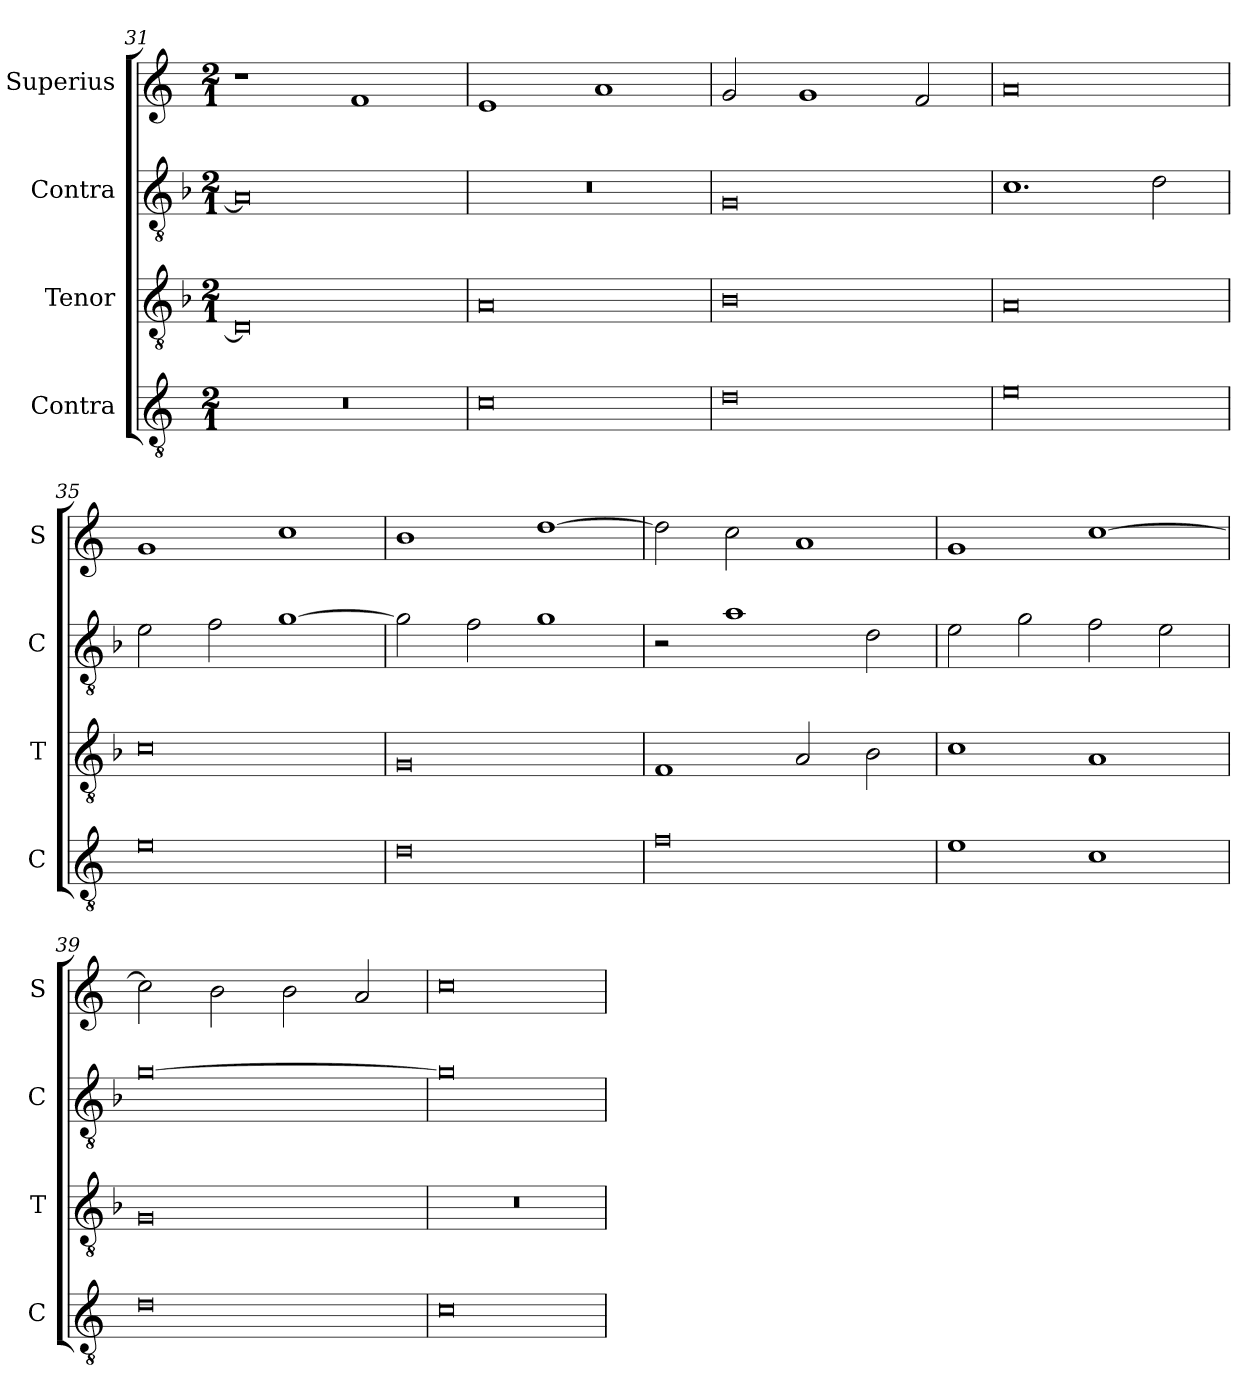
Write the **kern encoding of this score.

**kern	**kern	**kern	**kern
*part4	*part3	*part2	*part1
*staff4	*staff3	*staff2	*staff1
*I"Contra	*I"Tenor	*I"Contra	*I"Superius
*I'C	*I'T	*I'C	*I'S
*clefGv2	*clefGv2	*clefGv2	*clefG2
*k[]	*k[b-]	*k[b-]	*k[]
*M2/1	*M2/1	*M2/1	*M2/1
=31	=31	=31	=31
0r	0D]	0A]	1r
.	.	.	1f
=32	=32	=32	=32
0c	0A	0r	1e
.	.	.	1a
=33	=33	=33	=33
0d	0B-	0G	2g
.	.	.	1g
.	.	.	2f
=34	=34	=34	=34
0e	0A	1.c	0a
.	.	2d	.
=35	=35	=35	=35
0e	0c	2e	1g
.	.	2f	.
.	.	[1g	1cc
=36	=36	=36	=36
0d	0G	2g]	1b
.	.	2f	.
.	.	1g	[1dd
=37	=37	=37	=37
0f	1F	2r	2dd]
.	.	1a	2cc
.	2A	.	1a
.	2B-	2d	.
=38	=38	=38	=38
1e	1c	2e	1g
.	.	2g	.
1c	1A	2f	[1cc
.	.	2e	.
=39	=39	=39	=39
0d	0G	[0g	2cc]
.	.	.	2b
.	.	.	2b
.	.	.	2a
=40	=40	=40	=40
0c	0r	0g]	0cc
=	=	=	=
*-	*-	*-	*-
